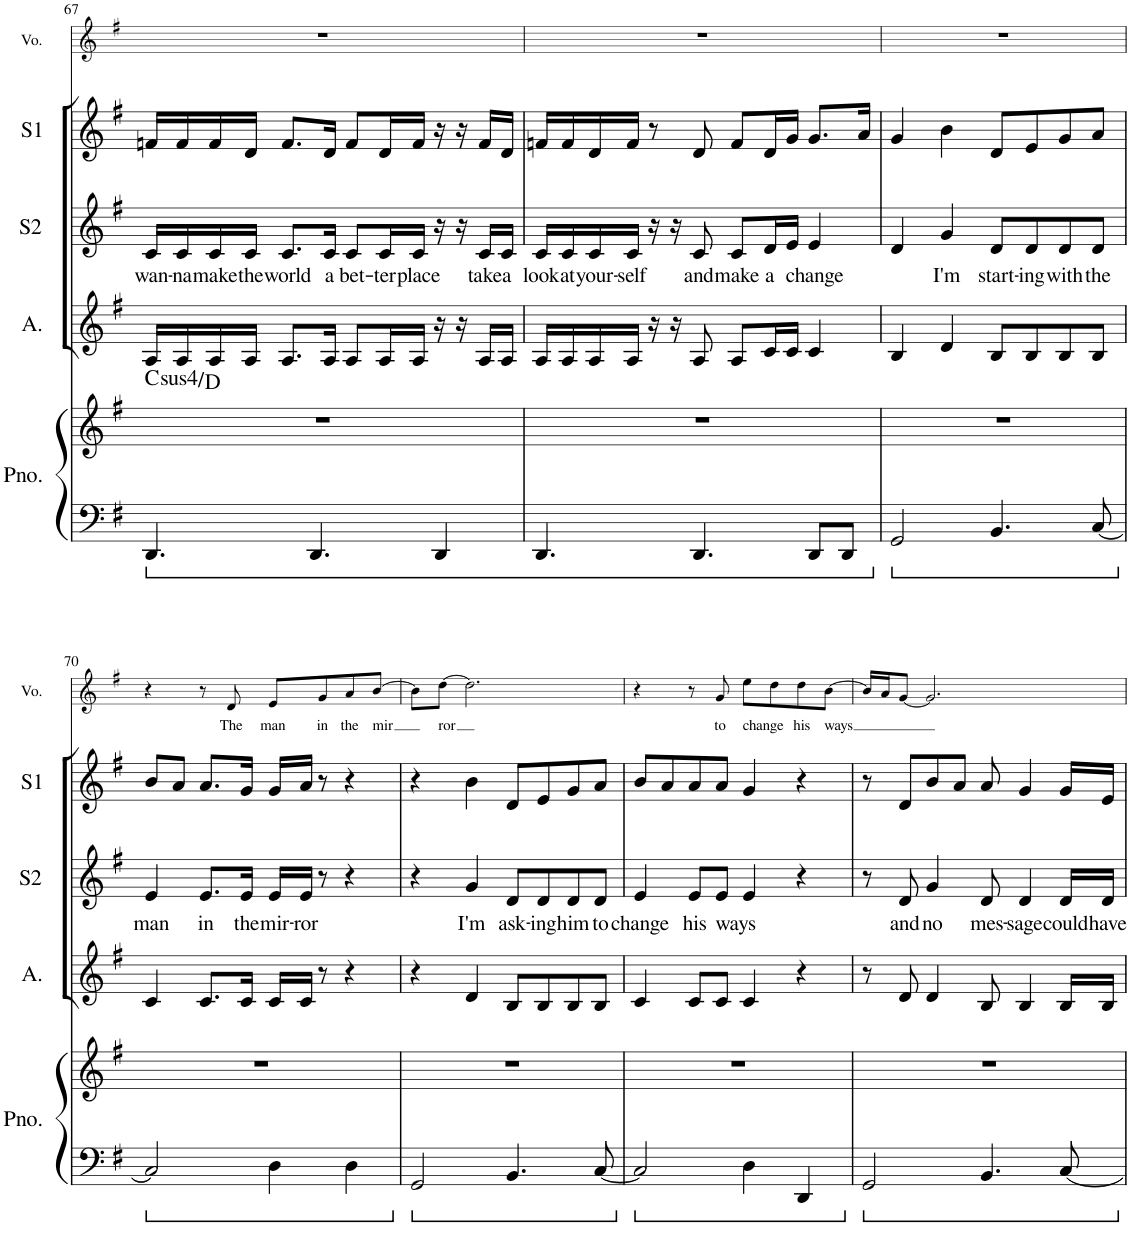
**kern	**kern	**harte	**kern	**kern	**text	**kern	**kern	**text
*part5	*part5	*part5	*part4	*part3	*part3	*part2	*part1	*part1
*staff6	*staff5	*	*staff4	*staff3	*staff3	*staff2	*staff1	*staff1
*I"Piano	*	*	*I"Alto	*I"Soprano 2	*	*I"Soprano 1	*I"Voice	*
*I'Pno.	*	*	*I'A.	*I'S2	*	*I'S1	*I'Vo.	*
!!LO:PB:g=z
*clefF4	*clefG2	*	*clefG2	*clefG2	*	*clefG2	*clefG2	*
*	*	*	*Trd1c2	*	*	*	*	*
*k[f#]	*k[f#]	*	*k[f#]	*k[f#]	*	*k[f#]	*k[f#]	*
*G:	*G:	*	*G:	*G:	*	*G:	*G:	*
*M4/4	*M4/4	*	*M4/4	*M4/4	*	*M4/4	*M4/4	*
=67	=67	=67	=67	=67	=67	=67	=67	=67
!	!	!LO:H:kt=4	!	!	!LO:LY:b	!	!	!
4.DD/	1r	C:sus4/2	16A/LL	16c/LL	wan-	16fn/LL	1r	.
!	!	!	!	!	!LO:LY:b	!	!	!
.	.	.	16A/	16c/	-na	16f/	.	.
!	!	!	!	!	!LO:LY:b	!	!	!
.	.	.	16A/	16c/	make	16f/	.	.
!	!	!	!	!	!LO:LY:b	!	!	!
.	.	.	16A/JJ	16c/JJ	the	16d/JJ	.	.
!	!	!	!	!	!LO:LY:b	!	!	!
.	.	.	8.A/L	8.c/L	world	8.f/L	.	.
4.DD/	.	.	.	.	.	.	.	.
!	!	!	!	!	!LO:LY:b	!	!	!
.	.	.	16A/Jk	16c/Jk	a	16d/Jk	.	.
!	!	!	!	!	!LO:LY:b	!	!	!
.	.	.	8A/L	8c/L	bet-	8f/L	.	.
!	!	!	!	!	!LO:LY:b	!	!	!
.	.	.	16A/L	16c/L	-ter	16d/L	.	.
!	!	!	!	!	!LO:LY:b	!	!	!
.	.	.	16A/JJ	16c/JJ	place	16f/JJ	.	.
4DD/	.	.	16r	16r	.	16r	.	.
.	.	.	16r	16r	.	16r	.	.
!	!	!	!	!	!LO:LY:b	!	!	!
.	.	.	16A/LL	16c/LL	take	16f/LL	.	.
!	!	!	!	!	!LO:LY:b	!	!	!
.	.	.	16A/JJ	16c/JJ	a	16d/JJ	.	.
=68	=68	=68	=68	=68	=68	=68	=68	=68
!	!	!	!	!	!LO:LY:b	!	!	!
4.DD/	1r	.	16A/LL	16c/LL	look	16fn/LL	1r	.
!	!	!	!	!	!LO:LY:b	!	!	!
.	.	.	16A/	16c/	at	16f/	.	.
!	!	!	!	!	!LO:LY:b	!	!	!
.	.	.	16A/	16c/	your-	16d/	.	.
!	!	!	!	!	!LO:LY:b	!	!	!
.	.	.	16A/JJ	16c/JJ	-self	16f/JJ	.	.
.	.	.	16r	16r	.	8r	.	.
.	.	.	16r	16r	.	.	.	.
!	!	!	!	!	!LO:LY:b	!	!	!
4.DD/	.	.	8A/	8c/	and	8d/	.	.
!	!	!	!	!	!LO:LY:b	!	!	!
.	.	.	8A/L	8c/L	make	8f/L	.	.
!	!	!	!	!	!LO:LY:b	!	!	!
.	.	.	16c/L	16d/L	a	16d/L	.	.
!	!	!	!	!	!LO:LY:b	!	!	!
.	.	.	16c/JJ	16e/JJ	change	16g/JJ	.	.
8DD/L	.	.	4c/	4e/	.	8.g/L	.	.
8DD/J	.	.	.	.	.	.	.	.
.	.	.	.	.	.	16a/Jk	.	.
=69	=69	=69	=69	=69	=69	=69	=69	=69
2GG/	1r	.	4B/	4d/	.	4g/	1r	.
!	!	!	!	!	!LO:LY:b	!	!	!
.	.	.	4d/	4g/	I'm	4b\	.	.
!	!	!	!	!	!LO:LY:b	!	!	!
4.BB/	.	.	8B/L	8d/L	start-	8d/L	.	.
!	!	!	!	!	!LO:LY:b	!	!	!
.	.	.	8B/	8d/	-ing	8e/	.	.
!	!	!	!	!	!LO:LY:b	!	!	!
.	.	.	8B/	8d/	with	8g/	.	.
!	!	!	!	!	!LO:LY:b	!	!	!
[8C/	.	.	8B/J	8d/J	the	8a/J	.	.
!!LO:LB:g=z
=70	=70	=70	=70	=70	=70	=70	=70	=70
!	!	!	!	!	!LO:LY:b	!	!	!
2C/]	1r	.	4c/	4e/	man	8b/L	4r	.
.	.	.	.	.	.	8a/J	.	.
!	!	!	!	!	!LO:LY:b	!	!	!
.	.	.	8.c/L	8.e/L	in	8.a/L	8r	.
!	!	!	!	!	!	!	!	!LO:LY:b
.	.	.	.	.	.	.	8d/	The
!	!	!	!	!	!LO:LY:b	!	!	!
.	.	.	16c/Jk	16e/Jk	the	16g/Jk	.	.
!	!	!	!	!	!LO:LY:b	!	!	!LO:LY:b
4D\	.	.	16c/LL	16e/LL	mir-	16g/LL	8e/L	man
!	!	!	!	!	!LO:LY:b	!	!	!
.	.	.	16c/JJ	16e/JJ	-ror	16a/JJ	.	.
!	!	!	!	!	!	!	!	!LO:LY:b
.	.	.	8r	8r	.	8r	8g/	in
!	!	!	!	!	!	!	!	!LO:LY:b
4D\	.	.	4r	4r	.	4r	8a/	the
!	!	!	!	!	!	!	!	!LO:LY:b
.	.	.	.	.	.	.	[8b/J	mir
=71	=71	=71	=71	=71	=71	=71	=71	=71
2GG/	1r	.	4r	4r	.	4r	8b\L]	.
!	!	!	!	!	!	!	!	!LO:LY:b
.	.	.	.	.	.	.	[8dd\J	ror
!	!	!	!	!	!LO:LY:b	!	!	!
.	.	.	4d/	4g/	I'm	4b\	2.dd\]	.
!	!	!	!	!	!LO:LY:b	!	!	!
4.BB/	.	.	8B/L	8d/L	ask-	8d/L	.	.
!	!	!	!	!	!LO:LY:b	!	!	!
.	.	.	8B/	8d/	-ing	8e/	.	.
!	!	!	!	!	!LO:LY:b	!	!	!
.	.	.	8B/	8d/	him	8g/	.	.
!	!	!	!	!	!LO:LY:b	!	!	!
[8C/	.	.	8B/J	8d/J	to	8a/J	.	.
=72	=72	=72	=72	=72	=72	=72	=72	=72
!	!	!	!	!	!LO:LY:b	!	!	!
2C/]	1r	.	4c/	4e/	change	8b/L	4r	.
.	.	.	.	.	.	8a/	.	.
!	!	!	!	!	!LO:LY:b	!	!	!
.	.	.	8c/L	8e/L	his	8a/	8r	.
!	!	!	!	!	!LO:LY:b	!	!	!LO:LY:b
.	.	.	8c/J	8e/J	ways	8a/J	8g/	to
!	!	!	!	!	!	!	!	!LO:LY:b
4D\	.	.	4c/	4e/	.	4g/	8ee\L	change
.	.	.	.	.	.	.	8dd\	.
!	!	!	!	!	!	!	!	!LO:LY:b
4DD/	.	.	4r	4r	.	4r	8dd\	his
!	!	!	!	!	!	!	!	!LO:LY:b
.	.	.	.	.	.	.	[8b\J	ways
=73	=73	=73	=73	=73	=73	=73	=73	=73
2GG/	1r	.	8r	8r	.	8r	16b/LL]	.
.	.	.	.	.	.	.	16a/J	.
!	!	!	!	!	!LO:LY:b	!	!	!
.	.	.	8d/	8d/	and	8d/L	[8g/J	.
!	!	!	!	!	!LO:LY:b	!	!	!
.	.	.	4d/	4g/	no	8b/	2.g/]	.
.	.	.	.	.	.	8a/J	.	.
!	!	!	!	!	!LO:LY:b	!	!	!
4.BB/	.	.	8B/	8d/	mes-	8a/	.	.
!	!	!	!	!	!LO:LY:b	!	!	!
.	.	.	4B/	4d/	-sage	4g/	.	.
!	!	!	!	!	!LO:LY:b	!	!	!
[8C/	.	.	16B/LL	16d/LL	could	16g/LL	.	.
!	!	!	!	!	!LO:LY:b	!	!	!
.	.	.	16B/JJ	16d/JJ	have	16e/JJ	.	.
=	=	=	=	=	=	=	=	=
*-	*-	*-	*-	*-	*-	*-	*-	*-
